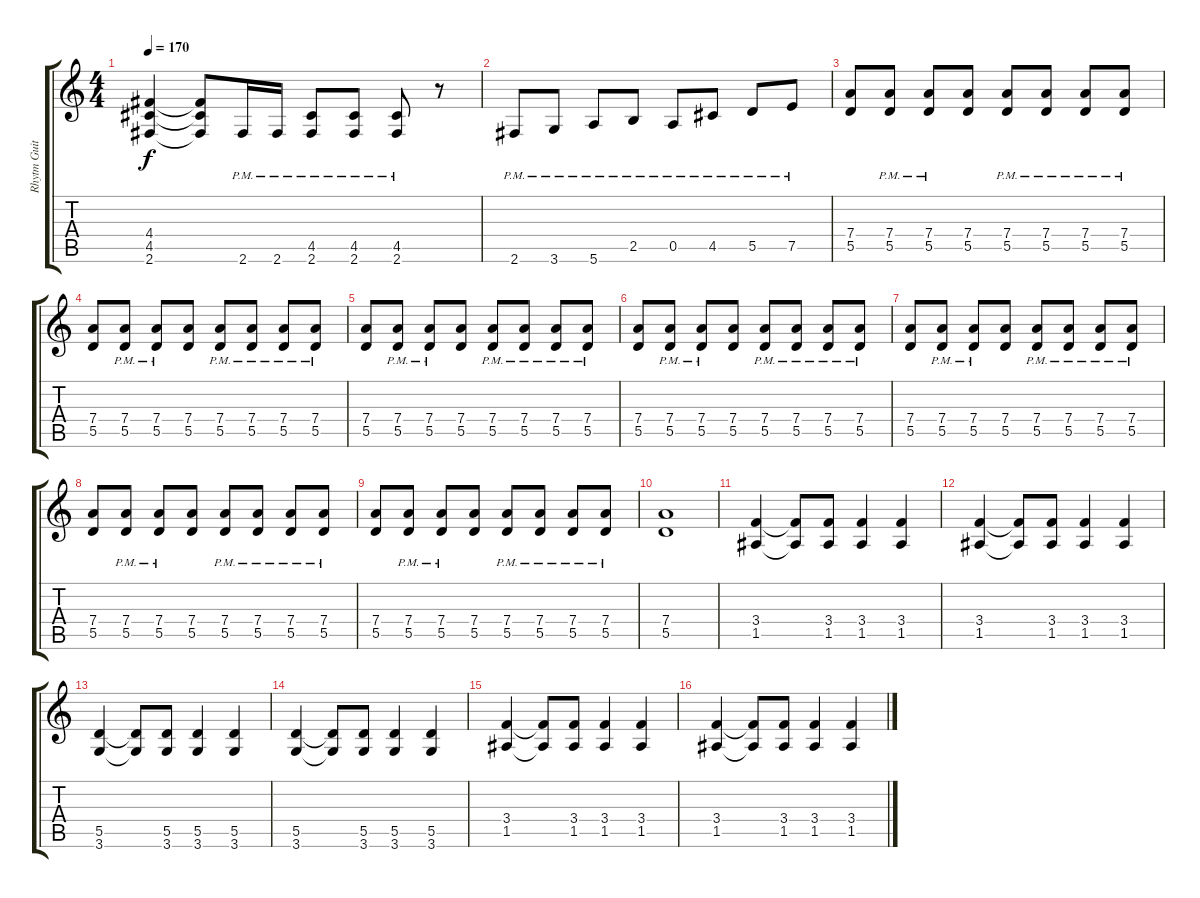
\track ("Rhytm Guitar 1" "Rhytm Guit") {instrument distortionguitar}
\staff {score tabs}
\tuning (E4 B3 G3 D3 A2 E2) {hide}
\ts (4 4)
\tempo 170
\clef g2
\ks c
(4.4 4.5 2.6).4{dy f} (4.4{t} 4.5{t} 2.6{t}).8 2.6{pm}.16 2.6{pm}.16 (4.5{pm} 2.6{pm}).8 (4.5{pm} 2.6{pm}).8 (4.5{pm} 2.6{pm}).8 r.8 |
2.6{pm}.8 3.6{pm}.8 5.6{pm}.8 2.5{pm}.8 0.5{pm}.8 4.5{pm}.8 5.5{pm}.8 7.5{pm}.8 |
(7.4 5.5).8 (7.4{pm} 5.5{pm}).8 (7.4{pm} 5.5{pm}).8 (7.4 5.5).8 (7.4{pm} 5.5{pm}).8 (7.4{pm} 5.5{pm}).8 (7.4{pm} 5.5{pm}).8 (7.4{pm} 5.5{pm}).8 |
(7.4 5.5).8 (7.4{pm} 5.5{pm}).8 (7.4{pm} 5.5{pm}).8 (7.4 5.5).8 (7.4{pm} 5.5{pm}).8 (7.4{pm} 5.5{pm}).8 (7.4{pm} 5.5{pm}).8 (7.4{pm} 5.5{pm}).8 |
(7.4 5.5).8 (7.4{pm} 5.5{pm}).8 (7.4{pm} 5.5{pm}).8 (7.4 5.5).8 (7.4{pm} 5.5{pm}).8 (7.4{pm} 5.5{pm}).8 (7.4{pm} 5.5{pm}).8 (7.4{pm} 5.5{pm}).8 |
(7.4 5.5).8 (7.4{pm} 5.5{pm}).8 (7.4{pm} 5.5{pm}).8 (7.4 5.5).8 (7.4{pm} 5.5{pm}).8 (7.4{pm} 5.5{pm}).8 (7.4{pm} 5.5{pm}).8 (7.4{pm} 5.5{pm}).8 |
(7.4 5.5).8 (7.4{pm} 5.5{pm}).8 (7.4{pm} 5.5{pm}).8 (7.4 5.5).8 (7.4{pm} 5.5{pm}).8 (7.4{pm} 5.5{pm}).8 (7.4{pm} 5.5{pm}).8 (7.4{pm} 5.5{pm}).8 |
(7.4 5.5).8 (7.4{pm} 5.5{pm}).8 (7.4{pm} 5.5{pm}).8 (7.4 5.5).8 (7.4{pm} 5.5{pm}).8 (7.4{pm} 5.5{pm}).8 (7.4{pm} 5.5{pm}).8 (7.4{pm} 5.5{pm}).8 |
(7.4 5.5).8 (7.4{pm} 5.5{pm}).8 (7.4{pm} 5.5{pm}).8 (7.4 5.5).8 (7.4{pm} 5.5{pm}).8 (7.4{pm} 5.5{pm}).8 (7.4{pm} 5.5{pm}).8 (7.4{pm} 5.5{pm}).8 |
(7.4 5.5).1 |
(3.4 1.5).4 (3.4{t} 1.5{t}).8 (3.4 1.5).8 (3.4 1.5).4 (3.4 1.5).4 |
(3.4 1.5).4 (3.4{t} 1.5{t}).8 (3.4 1.5).8 (3.4 1.5).4 (3.4 1.5).4 |
(5.5 3.6).4 (5.5{t} 3.6{t}).8 (5.5 3.6).8 (5.5 3.6).4 (5.5 3.6).4 |
(5.5 3.6).4 (5.5{t} 3.6{t}).8 (5.5 3.6).8 (5.5 3.6).4 (5.5 3.6).4 |
(3.4 1.5).4 (3.4{t} 1.5{t}).8 (3.4 1.5).8 (3.4 1.5).4 (3.4 1.5).4 |
(3.4 1.5).4 (3.4{t} 1.5{t}).8 (3.4 1.5).8 (3.4 1.5).4 (3.4 1.5).4
